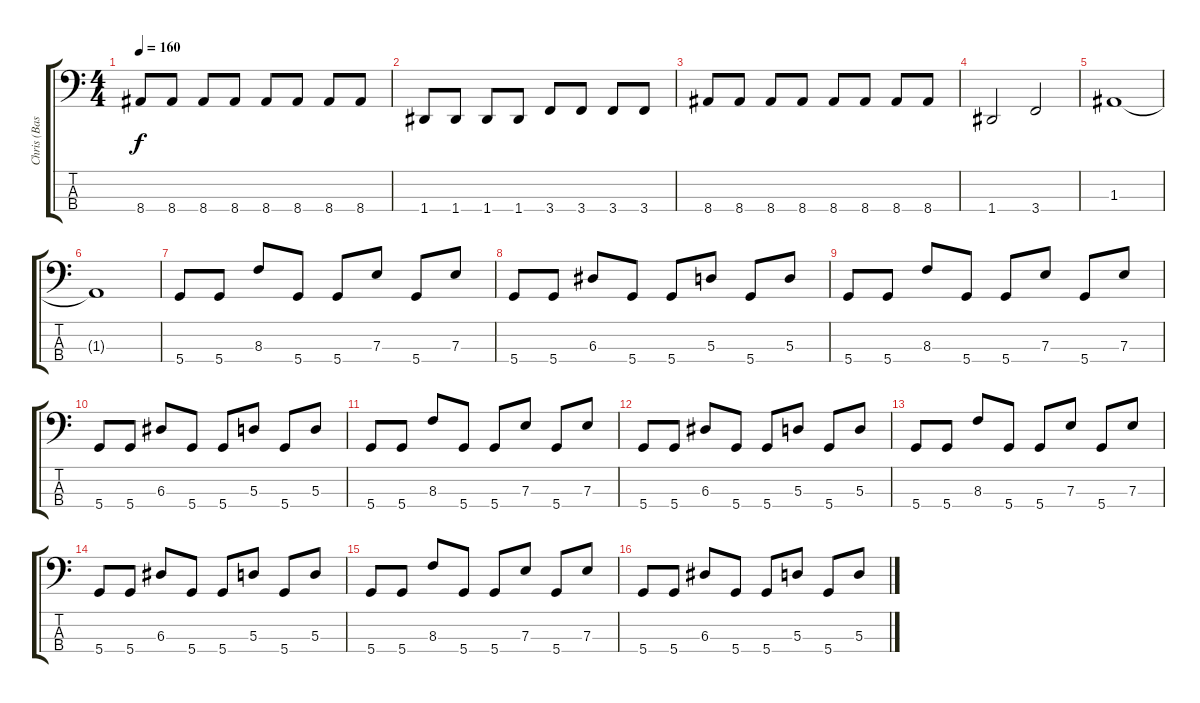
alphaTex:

\track ("Chris (Bass)" "Chris (Bas") {instrument electricbassfinger}
\staff {score tabs}
\tuning (G2 D2 A1 D1) {hide}
\ts (4 4)
\tempo 160
\clef f4
\ks c
8.4.8{dy f} 8.4.8 8.4.8 8.4.8 8.4.8 8.4.8 8.4.8 8.4.8 |
1.4.8 1.4.8 1.4.8 1.4.8 3.4.8 3.4.8 3.4.8 3.4.8 |
8.4.8 8.4.8 8.4.8 8.4.8 8.4.8 8.4.8 8.4.8 8.4.8 |
1.4.2 3.4.2 |
1.3.1 |
1.3{t}.1 |
5.4.8 5.4.8 8.3.8 5.4.8 5.4.8 7.3.8 5.4.8 7.3.8 |
5.4.8 5.4.8 6.3.8 5.4.8 5.4.8 5.3.8 5.4.8 5.3.8 |
5.4.8 5.4.8 8.3.8 5.4.8 5.4.8 7.3.8 5.4.8 7.3.8 |
5.4.8 5.4.8 6.3.8 5.4.8 5.4.8 5.3.8 5.4.8 5.3.8 |
5.4.8 5.4.8 8.3.8 5.4.8 5.4.8 7.3.8 5.4.8 7.3.8 |
5.4.8 5.4.8 6.3.8 5.4.8 5.4.8 5.3.8 5.4.8 5.3.8 |
5.4.8 5.4.8 8.3.8 5.4.8 5.4.8 7.3.8 5.4.8 7.3.8 |
5.4.8 5.4.8 6.3.8 5.4.8 5.4.8 5.3.8 5.4.8 5.3.8 |
5.4.8 5.4.8 8.3.8 5.4.8 5.4.8 7.3.8 5.4.8 7.3.8 |
5.4.8 5.4.8 6.3.8 5.4.8 5.4.8 5.3.8 5.4.8 5.3.8
